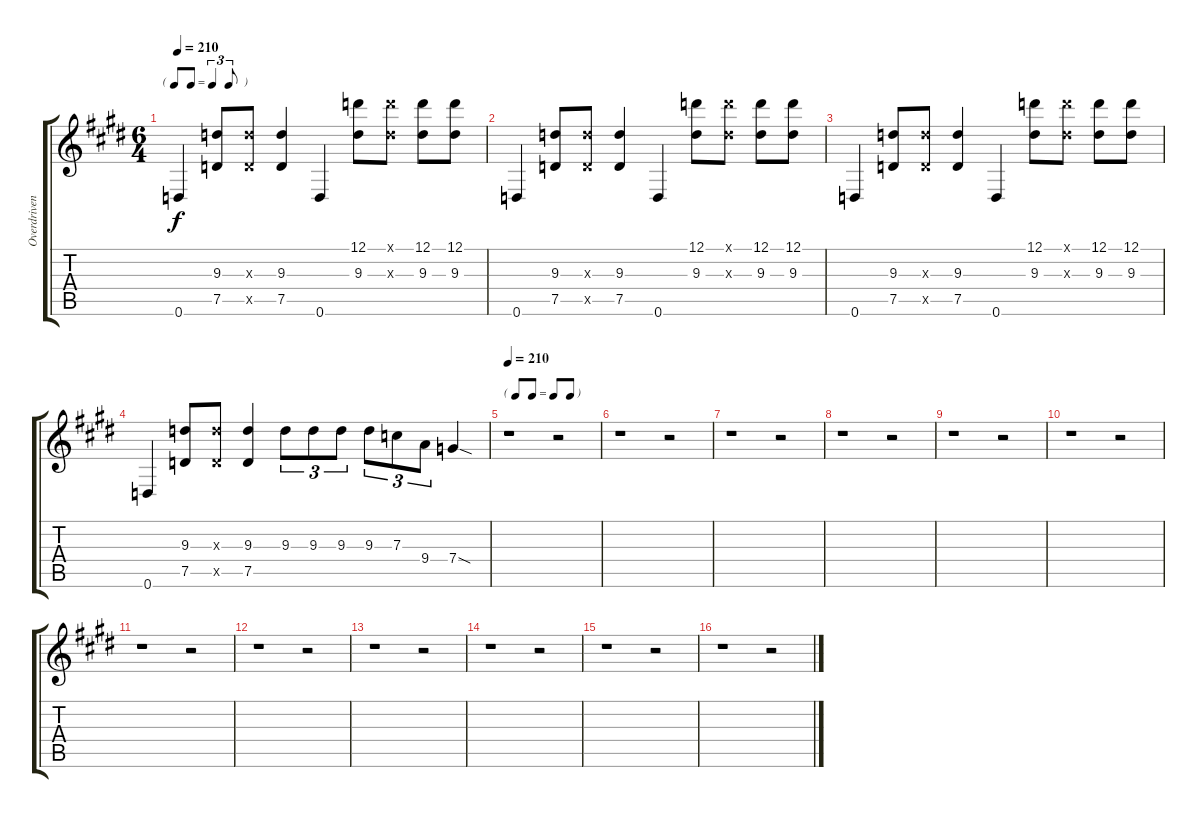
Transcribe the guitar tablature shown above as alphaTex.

\track ("Overdriven" "Overdriven") {instrument overdrivenguitar}
\staff {score tabs}
\tuning (D4 A3 F3 C3 G2 D2) {hide}
\ts (6 4)
\tf triplet8th
\tempo 210
\clef g2
\ks c#minor
0.6.4{dy f} (9.3 7.5).8 (9.3{x} 7.5{x}).8 (9.3 7.5).4 0.6.4 (12.1 9.3).8 (12.1{x} 9.3{x}).8 (12.1 9.3).8 (12.1 9.3).8 |
0.6.4 (9.3 7.5).8 (9.3{x} 7.5{x}).8 (9.3 7.5).4 0.6.4 (12.1 9.3).8 (12.1{x} 9.3{x}).8 (12.1 9.3).8 (12.1 9.3).8 |
0.6.4 (9.3 7.5).8 (9.3{x} 7.5{x}).8 (9.3 7.5).4 0.6.4 (12.1 9.3).8 (12.1{x} 9.3{x}).8 (12.1 9.3).8 (12.1 9.3).8 |
0.6.4 (9.3 7.5).8 (9.3{x} 7.5{x}).8 (9.3 7.5).4 9.3.8{tu (3 2)} 9.3.8{tu (3 2)} 9.3.8{tu (3 2)} 9.3.8{tu (3 2)} 7.3.8{tu (3 2)} 9.4.8{tu (3 2)} 7.4{sod}.4 |
\tf none
\tempo 210
r.1 r.2 |
r.1 r.2 |
r.1 r.2 |
r.1 r.2 |
r.1 r.2 |
r.1 r.2 |
r.1 r.2 |
r.1 r.2 |
r.1 r.2 |
r.1 r.2 |
r.1 r.2 |
r.1 r.2
